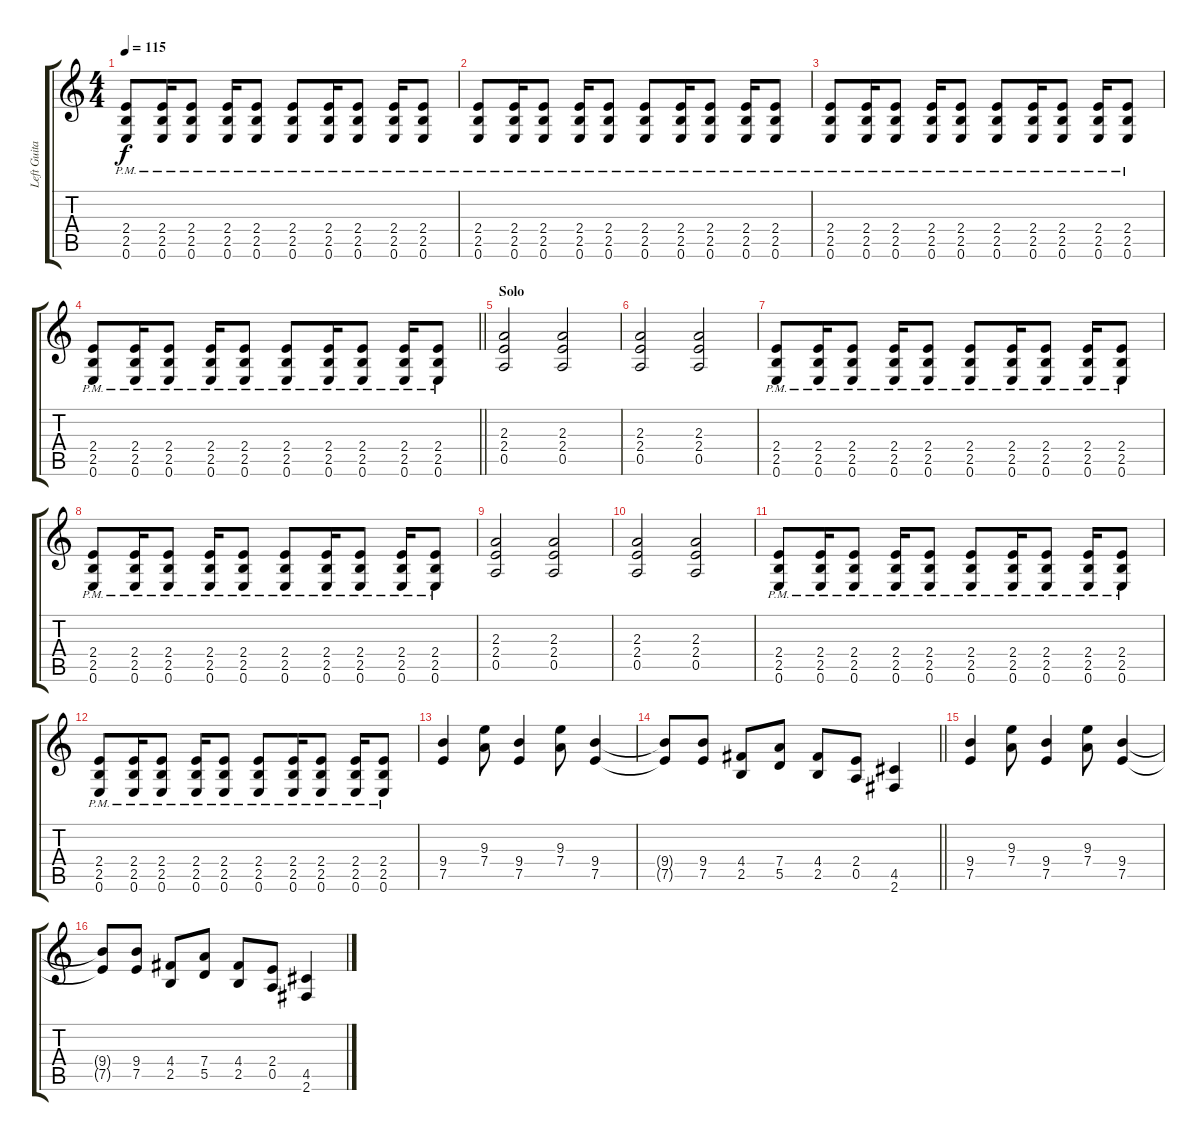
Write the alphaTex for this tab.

\track ("Left Guitar" "Left Guita") {instrument distortionguitar}
\staff {score tabs}
\tuning (E4 B3 G3 D3 A2 E2) {hide}
\ts (4 4)
\tempo 115
\clef g2
\ks c
(2.4{pm} 2.5{pm} 0.6{pm}).8{dy f} (2.4{pm} 2.5{pm} 0.6{pm}).16 (2.4{pm} 2.5{pm} 0.6{pm}).8 (2.4{pm} 2.5{pm} 0.6{pm}).16 (2.4{pm} 2.5{pm} 0.6{pm}).8 (2.4{pm} 2.5{pm} 0.6{pm}).8 (2.4{pm} 2.5{pm} 0.6{pm}).16 (2.4{pm} 2.5{pm} 0.6{pm}).8 (2.4{pm} 2.5{pm} 0.6{pm}).16 (2.4{pm} 2.5{pm} 0.6{pm}).8 |
(2.4{pm} 2.5{pm} 0.6{pm}).8 (2.4{pm} 2.5{pm} 0.6{pm}).16 (2.4{pm} 2.5{pm} 0.6{pm}).8 (2.4{pm} 2.5{pm} 0.6{pm}).16 (2.4{pm} 2.5{pm} 0.6{pm}).8 (2.4{pm} 2.5{pm} 0.6{pm}).8 (2.4{pm} 2.5{pm} 0.6{pm}).16 (2.4{pm} 2.5{pm} 0.6{pm}).8 (2.4{pm} 2.5{pm} 0.6{pm}).16 (2.4{pm} 2.5{pm} 0.6{pm}).8 |
(2.4{pm} 2.5{pm} 0.6{pm}).8 (2.4{pm} 2.5{pm} 0.6{pm}).16 (2.4{pm} 2.5{pm} 0.6{pm}).8 (2.4{pm} 2.5{pm} 0.6{pm}).16 (2.4{pm} 2.5{pm} 0.6{pm}).8 (2.4{pm} 2.5{pm} 0.6{pm}).8 (2.4{pm} 2.5{pm} 0.6{pm}).16 (2.4{pm} 2.5{pm} 0.6{pm}).8 (2.4{pm} 2.5{pm} 0.6{pm}).16 (2.4{pm} 2.5{pm} 0.6{pm}).8 |
\barLineRight lightlight
(2.4{pm} 2.5{pm} 0.6{pm}).8 (2.4{pm} 2.5{pm} 0.6{pm}).16 (2.4{pm} 2.5{pm} 0.6{pm}).8 (2.4{pm} 2.5{pm} 0.6{pm}).16 (2.4{pm} 2.5{pm} 0.6{pm}).8 (2.4{pm} 2.5{pm} 0.6{pm}).8 (2.4{pm} 2.5{pm} 0.6{pm}).16 (2.4{pm} 2.5{pm} 0.6{pm}).8 (2.4{pm} 2.5{pm} 0.6{pm}).16 (2.4{pm} 2.5{pm} 0.6{pm}).8 |
\section ("" "Solo")
(2.3 2.4 0.5).2 (2.3 2.4 0.5).2 |
(2.3 2.4 0.5).2 (2.3 2.4 0.5).2 |
(2.4{pm} 2.5{pm} 0.6{pm}).8 (2.4{pm} 2.5{pm} 0.6{pm}).16 (2.4{pm} 2.5{pm} 0.6{pm}).8 (2.4{pm} 2.5{pm} 0.6{pm}).16 (2.4{pm} 2.5{pm} 0.6{pm}).8 (2.4{pm} 2.5{pm} 0.6{pm}).8 (2.4{pm} 2.5{pm} 0.6{pm}).16 (2.4{pm} 2.5{pm} 0.6{pm}).8 (2.4{pm} 2.5{pm} 0.6{pm}).16 (2.4{pm} 2.5{pm} 0.6{pm}).8 |
(2.4{pm} 2.5{pm} 0.6{pm}).8 (2.4{pm} 2.5{pm} 0.6{pm}).16 (2.4{pm} 2.5{pm} 0.6{pm}).8 (2.4{pm} 2.5{pm} 0.6{pm}).16 (2.4{pm} 2.5{pm} 0.6{pm}).8 (2.4{pm} 2.5{pm} 0.6{pm}).8 (2.4{pm} 2.5{pm} 0.6{pm}).16 (2.4{pm} 2.5{pm} 0.6{pm}).8 (2.4{pm} 2.5{pm} 0.6{pm}).16 (2.4{pm} 2.5{pm} 0.6{pm}).8 |
(2.3 2.4 0.5).2 (2.3 2.4 0.5).2 |
(2.3 2.4 0.5).2 (2.3 2.4 0.5).2 |
(2.4{pm} 2.5{pm} 0.6{pm}).8 (2.4{pm} 2.5{pm} 0.6{pm}).16 (2.4{pm} 2.5{pm} 0.6{pm}).8 (2.4{pm} 2.5{pm} 0.6{pm}).16 (2.4{pm} 2.5{pm} 0.6{pm}).8 (2.4{pm} 2.5{pm} 0.6{pm}).8 (2.4{pm} 2.5{pm} 0.6{pm}).16 (2.4{pm} 2.5{pm} 0.6{pm}).8 (2.4{pm} 2.5{pm} 0.6{pm}).16 (2.4{pm} 2.5{pm} 0.6{pm}).8 |
(2.4{pm} 2.5{pm} 0.6{pm}).8 (2.4{pm} 2.5{pm} 0.6{pm}).16 (2.4{pm} 2.5{pm} 0.6{pm}).8 (2.4{pm} 2.5{pm} 0.6{pm}).16 (2.4{pm} 2.5{pm} 0.6{pm}).8 (2.4{pm} 2.5{pm} 0.6{pm}).8 (2.4{pm} 2.5{pm} 0.6{pm}).16 (2.4{pm} 2.5{pm} 0.6{pm}).8 (2.4{pm} 2.5{pm} 0.6{pm}).16 (2.4{pm} 2.5{pm} 0.6{pm}).8 |
(9.4 7.5).4 (9.3 7.4).8 (9.4 7.5).4 (9.3 7.4).8 (9.4 7.5).4 |
\barLineRight lightlight
(9.4{t} 7.5{t}).8 (9.4 7.5).8 (4.4 2.5).8 (7.4 5.5).8 (4.4 2.5).8 (2.4 0.5).8 (4.5 2.6).4 |
(9.4 7.5).4 (9.3 7.4).8 (9.4 7.5).4 (9.3 7.4).8 (9.4 7.5).4 |
(9.4{t} 7.5{t}).8 (9.4 7.5).8 (4.4 2.5).8 (7.4 5.5).8 (4.4 2.5).8 (2.4 0.5).8 (4.5 2.6).4
